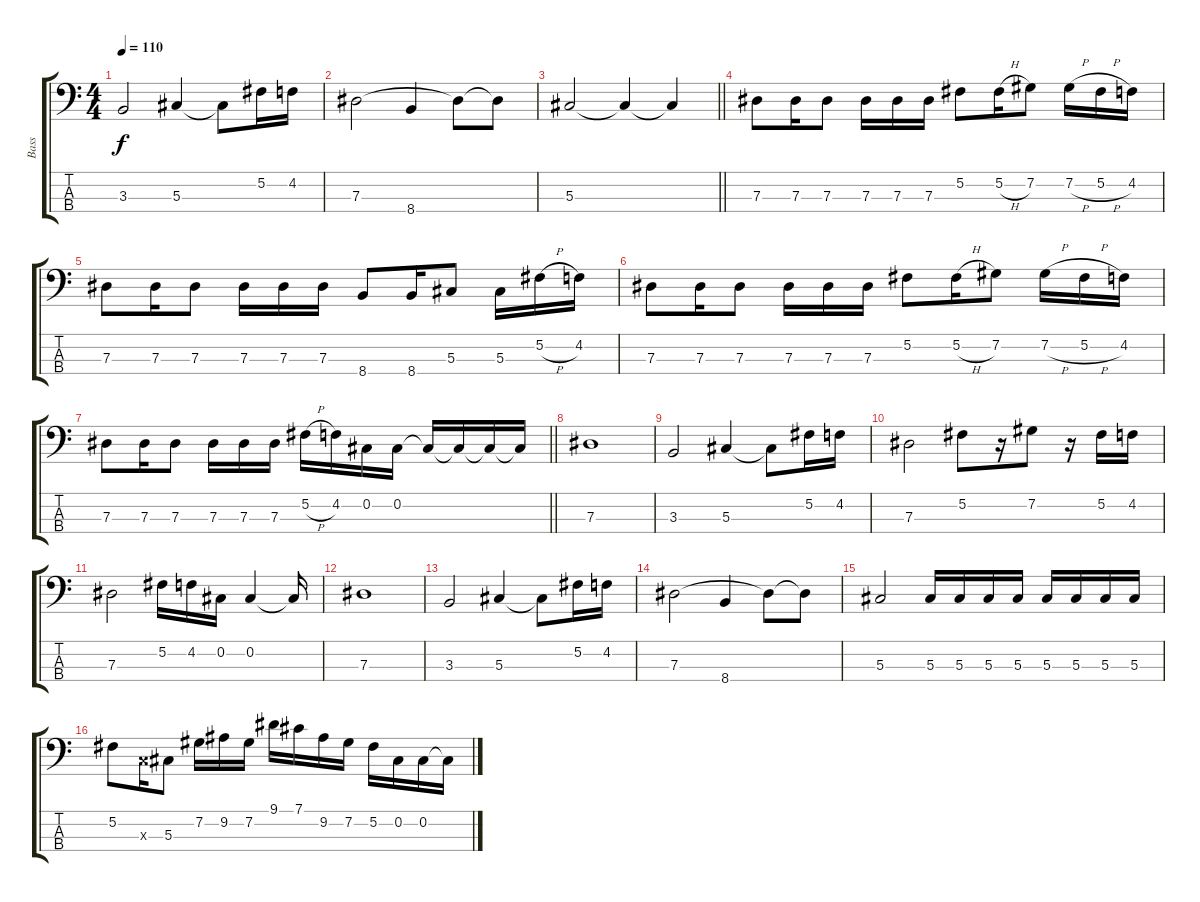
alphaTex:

\track ("Bass" "Bass") {instrument electricbassfinger}
\staff {score tabs}
\tuning (Gb2 Db2 Ab1 Eb1) {hide}
\ts (4 4)
\tempo 110
\clef f4
\ks c
3.3.2{dy f} 5.3.4 5.3{t}.8 5.2.16 4.2.16 |
7.3.2 8.4.4 7.3{t}.8 7.3{t}.8 |
\barLineRight lightlight
5.3.2 5.3{t}.4 5.3{t}.4 |
7.3.8 7.3.16 7.3.8 7.3.16 7.3.16 7.3.16 5.2.8 5.2{h}.16 7.2.8 7.2{h}.16 5.2{h}.16 4.2.16 |
7.3.8 7.3.16 7.3.8 7.3.16 7.3.16 7.3.16 8.4.8 8.4.16 5.3.8 5.3.16 5.2{h}.16 4.2.16 |
7.3.8 7.3.16 7.3.8 7.3.16 7.3.16 7.3.16 5.2.8 5.2{h}.16 7.2.8 7.2{h}.16 5.2{h}.16 4.2.16 |
\barLineRight lightlight
7.3.8 7.3.16 7.3.8 7.3.16 7.3.16 7.3.16 5.2{h}.16 4.2.16 0.2.16 0.2.16 0.2{t}.16 0.2{t}.16 0.2{t}.16 0.2{t}.16 |
7.3.1 |
3.3.2 5.3.4 5.3{t}.8 5.2.16 4.2.16 |
7.3.2 5.2.8 r.16 7.2.8 r.16 5.2.16 4.2.16 |
7.3.2 5.2.16 4.2.16 0.2.16 0.2.4 0.2{t}.16 |
7.3.1 |
3.3.2 5.3.4 5.3{t}.8 5.2.16 4.2.16 |
7.3.2 8.4.4 7.3{t}.8 7.3{t}.8 |
5.3.2 5.3.16 5.3.16 5.3.16 5.3.16 5.3.16 5.3.16 5.3.16 5.3.16 |
5.2.8 4.3{x}.16 5.3.8 7.2.16 9.2.16 7.2.16 9.1.16 7.1.16 9.2.16 7.2.16 5.2.16 0.2.16 0.2.16 0.2{t}.16
